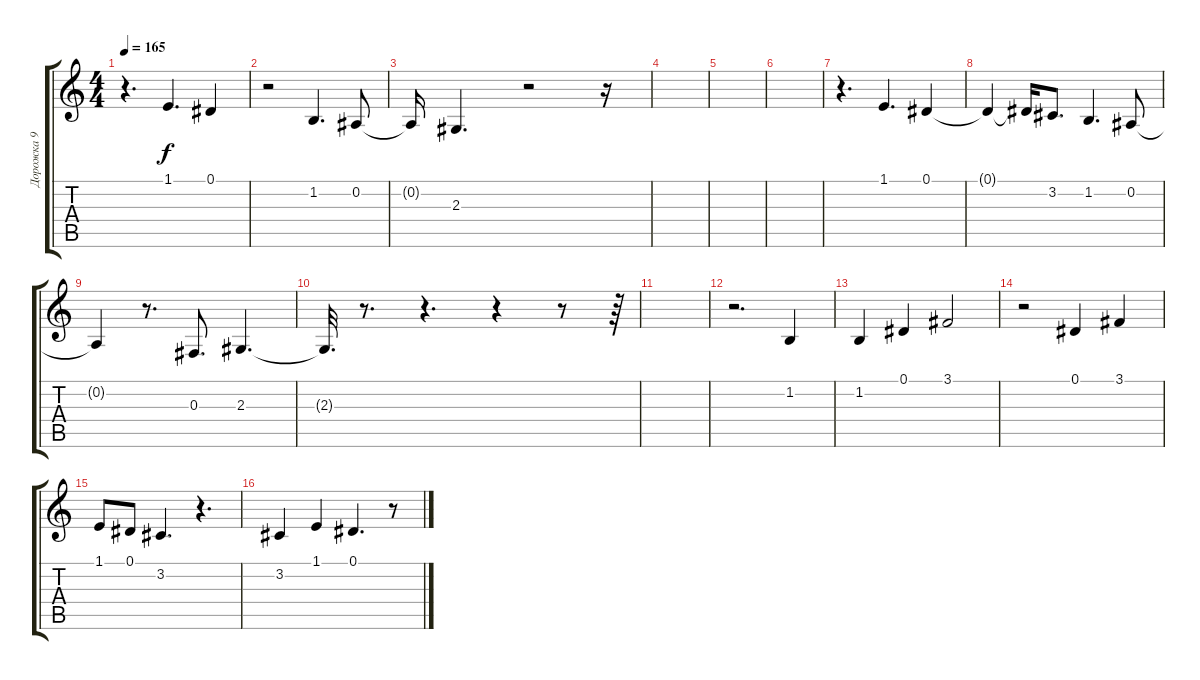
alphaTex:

\track ("Дорожка 9" "Дорожка 9") {instrument lead6voice}
\staff {score tabs}
\tuning (Eb4 Bb3 Gb3 Db3 Ab2 Eb2) {hide}
\ts (4 4)
\tempo 165
\clef g2
\ks c
r.4{d dy f} 1.1.4{d} 0.1.4 |
r.2 1.2.4{d} 0.2.8 |
0.2{t}.16 2.3.4{d} r.2 r.16 |
|
|
|
r.4{d} 1.1.4{d} 0.1.4 |
0.1{t}.4 0.1{t}.16 3.2.8{d} 1.2.4{d} 0.2.8 |
0.2{t}.4 r.8{d} 0.3.8{d} 2.3.4{d} |
2.3{t}.32{d} r.8{d} r.4{d} r.4 r.8 r.64 |
|
r.2{d} 1.2.4 |
1.2.4 0.1.4 3.1.2 |
r.2 0.1.4 3.1.4 |
1.1.8 0.1.8 3.2.4{d} r.4{d} |
3.2.4 1.1.4 0.1.4{d} r.8
